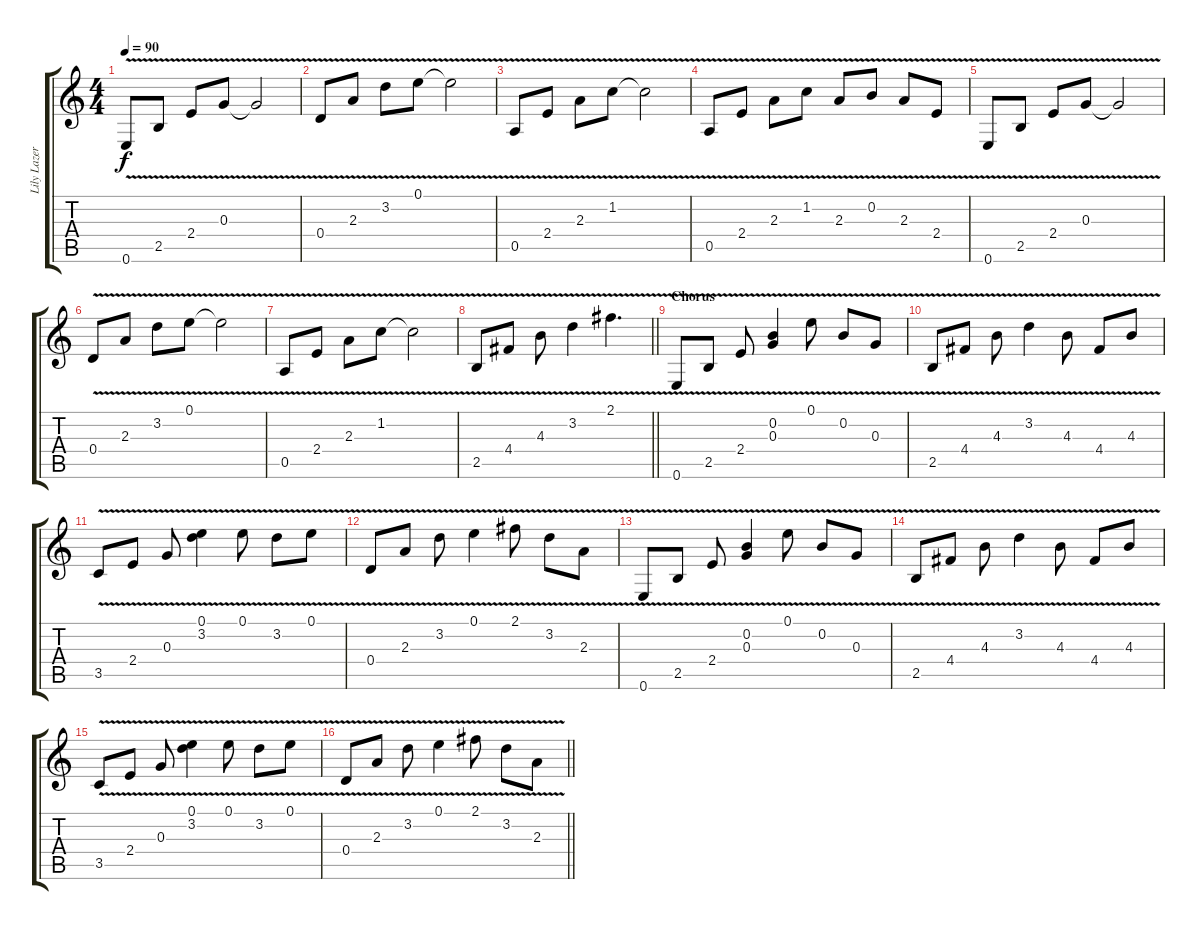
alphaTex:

\track ("Lily Lazer (Guitar)" "Lily Lazer") {instrument electricguitarjazz}
\staff {score tabs}
\tuning (E4 B3 G3 D3 A2 E2) {hide}
\ts (4 4)
\tempo 90
\clef g2
\ks c
0.6{v}.8{dy f} 2.5{v}.8 2.4{v}.8 0.3{v}.8 0.3{t}.2 |
0.4{v}.8 2.3{v}.8 3.2{v}.8 0.1{v}.8 0.1{t}.2 |
0.5{v}.8 2.4{v}.8 2.3{v}.8 1.2{v}.8 1.2{t}.2 |
0.5{v}.8 2.4{v}.8 2.3{v}.8 1.2{v}.8 2.3{v}.8 0.2{v}.8 2.3{v}.8 2.4{v}.8 |
0.6{v}.8 2.5{v}.8 2.4{v}.8 0.3{v}.8 0.3{t}.2 |
0.4{v}.8 2.3{v}.8 3.2{v}.8 0.1{v}.8 0.1{t}.2 |
0.5{v}.8 2.4{v}.8 2.3{v}.8 1.2{v}.8 1.2{t}.2 |
\barLineRight lightlight
2.5{v}.8 4.4{v}.8 4.3{v}.8 3.2{v}.4 2.1{v}.4{d} |
\section ("" "Chorus")
0.6{v}.8 2.5{v}.8 2.4{v}.8 (0.2{v} 0.3{v}).4 0.1{v}.8 0.2{v}.8 0.3{v}.8 |
2.5{v}.8 4.4{v}.8 4.3{v}.8 3.2{v}.4 4.3{v}.8 4.4{v}.8 4.3{v}.8 |
3.5{v}.8 2.4{v}.8 0.3{v}.8 (0.1{v} 3.2{v}).4 0.1{v}.8 3.2{v}.8 0.1{v}.8 |
0.4{v}.8 2.3{v}.8 3.2{v}.8 0.1{v}.4 2.1{v}.8 3.2{v}.8 2.3{v}.8 |
0.6{v}.8 2.5{v}.8 2.4{v}.8 (0.2{v} 0.3{v}).4 0.1{v}.8 0.2{v}.8 0.3{v}.8 |
2.5{v}.8 4.4{v}.8 4.3{v}.8 3.2{v}.4 4.3{v}.8 4.4{v}.8 4.3{v}.8 |
3.5{v}.8 2.4{v}.8 0.3{v}.8 (0.1{v} 3.2{v}).4 0.1{v}.8 3.2{v}.8 0.1{v}.8 |
\barLineRight lightlight
0.4{v}.8 2.3{v}.8 3.2{v}.8 0.1{v}.4 2.1{v}.8 3.2{v}.8 2.3{v}.8
